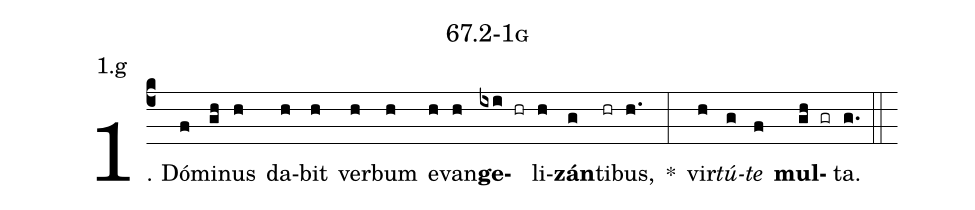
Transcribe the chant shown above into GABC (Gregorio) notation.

name: 67.2-1g;
annotation: 1.g;
%%
(c4)1. Dó(f)mi(gh)nus(h) da(h)bit(h) ver(h)bum(h) e(h)van(h)<b>ge</b>(ixi hr)li(h)<b>zán</b>(g)ti(hr)bus,(h.) *(:) vir(h)<i>tú</i>(g)<i>te</i>(f) <b>mul</b>(gh gr)ta.(g.) (::)


%E(h) u(h) o(g) u(f) a(gh) e.(g.) (::)
